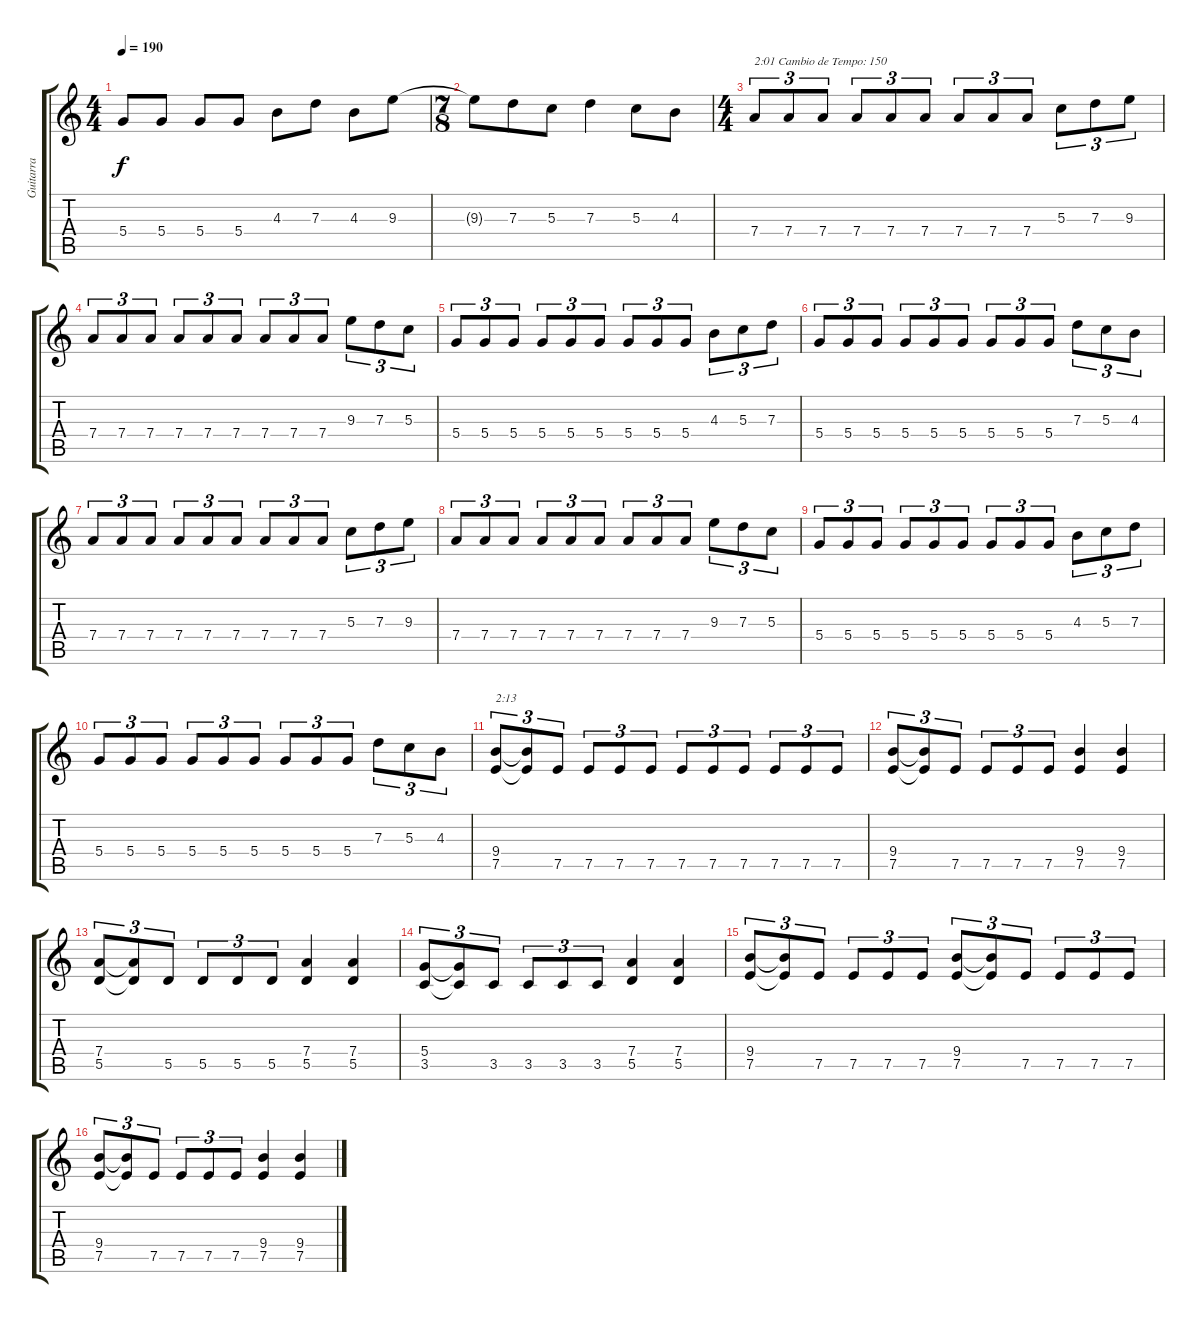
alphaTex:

\track ("Guitarra" "Guitarra") {instrument distortionguitar}
\staff {score tabs}
\tuning (E4 B3 G3 D3 A2 E2) {hide}
\ts (4 4)
\tempo 190
\clef g2
\ks c
5.4{t}.8{dy f} 5.4.8 5.4.8 5.4.8 4.3.8 7.3.8 4.3.8 9.3.8 |
\ts (7 8)
9.3{t}.8 7.3.8 5.3.8 7.3.4 5.3.8 4.3.8 |
\ts (4 4)
7.4.8{tu (3 2) txt "2:01 Cambio de Tempo: 150"} 7.4.8{tu (3 2)} 7.4.8{tu (3 2)} 7.4.8{tu (3 2)} 7.4.8{tu (3 2)} 7.4.8{tu (3 2)} 7.4.8{tu (3 2)} 7.4.8{tu (3 2)} 7.4.8{tu (3 2)} 5.3.8{tu (3 2)} 7.3.8{tu (3 2)} 9.3.8{tu (3 2)} |
7.4.8{tu (3 2)} 7.4.8{tu (3 2)} 7.4.8{tu (3 2)} 7.4.8{tu (3 2)} 7.4.8{tu (3 2)} 7.4.8{tu (3 2)} 7.4.8{tu (3 2)} 7.4.8{tu (3 2)} 7.4.8{tu (3 2)} 9.3.8{tu (3 2)} 7.3.8{tu (3 2)} 5.3.8{tu (3 2)} |
5.4.8{tu (3 2)} 5.4.8{tu (3 2)} 5.4.8{tu (3 2)} 5.4.8{tu (3 2)} 5.4.8{tu (3 2)} 5.4.8{tu (3 2)} 5.4.8{tu (3 2)} 5.4.8{tu (3 2)} 5.4.8{tu (3 2)} 4.3.8{tu (3 2)} 5.3.8{tu (3 2)} 7.3.8{tu (3 2)} |
5.4.8{tu (3 2)} 5.4.8{tu (3 2)} 5.4.8{tu (3 2)} 5.4.8{tu (3 2)} 5.4.8{tu (3 2)} 5.4.8{tu (3 2)} 5.4.8{tu (3 2)} 5.4.8{tu (3 2)} 5.4.8{tu (3 2)} 7.3.8{tu (3 2)} 5.3.8{tu (3 2)} 4.3.8{tu (3 2)} |
7.4.8{tu (3 2)} 7.4.8{tu (3 2)} 7.4.8{tu (3 2)} 7.4.8{tu (3 2)} 7.4.8{tu (3 2)} 7.4.8{tu (3 2)} 7.4.8{tu (3 2)} 7.4.8{tu (3 2)} 7.4.8{tu (3 2)} 5.3.8{tu (3 2)} 7.3.8{tu (3 2)} 9.3.8{tu (3 2)} |
7.4.8{tu (3 2)} 7.4.8{tu (3 2)} 7.4.8{tu (3 2)} 7.4.8{tu (3 2)} 7.4.8{tu (3 2)} 7.4.8{tu (3 2)} 7.4.8{tu (3 2)} 7.4.8{tu (3 2)} 7.4.8{tu (3 2)} 9.3.8{tu (3 2)} 7.3.8{tu (3 2)} 5.3.8{tu (3 2)} |
5.4.8{tu (3 2)} 5.4.8{tu (3 2)} 5.4.8{tu (3 2)} 5.4.8{tu (3 2)} 5.4.8{tu (3 2)} 5.4.8{tu (3 2)} 5.4.8{tu (3 2)} 5.4.8{tu (3 2)} 5.4.8{tu (3 2)} 4.3.8{tu (3 2)} 5.3.8{tu (3 2)} 7.3.8{tu (3 2)} |
5.4.8{tu (3 2)} 5.4.8{tu (3 2)} 5.4.8{tu (3 2)} 5.4.8{tu (3 2)} 5.4.8{tu (3 2)} 5.4.8{tu (3 2)} 5.4.8{tu (3 2)} 5.4.8{tu (3 2)} 5.4.8{tu (3 2)} 7.3.8{tu (3 2)} 5.3.8{tu (3 2)} 4.3.8{tu (3 2)} |
(9.4 7.5).8{tu (3 2) txt "2:13"} (9.4{t} 7.5{t}).8{tu (3 2)} 7.5.8{tu (3 2)} 7.5.8{tu (3 2)} 7.5.8{tu (3 2)} 7.5.8{tu (3 2)} 7.5.8{tu (3 2)} 7.5.8{tu (3 2)} 7.5.8{tu (3 2)} 7.5.8{tu (3 2)} 7.5.8{tu (3 2)} 7.5.8{tu (3 2)} |
(9.4 7.5).8{tu (3 2)} (9.4{t} 7.5{t}).8{tu (3 2)} 7.5.8{tu (3 2)} 7.5.8{tu (3 2)} 7.5.8{tu (3 2)} 7.5.8{tu (3 2)} (9.4 7.5).4 (9.4 7.5).4 |
(7.4 5.5).8{tu (3 2)} (7.4{t} 5.5{t}).8{tu (3 2)} 5.5.8{tu (3 2)} 5.5.8{tu (3 2)} 5.5.8{tu (3 2)} 5.5.8{tu (3 2)} (7.4 5.5).4 (7.4 5.5).4 |
(5.4 3.5).8{tu (3 2)} (5.4{t} 3.5{t}).8{tu (3 2)} 3.5.8{tu (3 2)} 3.5.8{tu (3 2)} 3.5.8{tu (3 2)} 3.5.8{tu (3 2)} (7.4 5.5).4 (7.4 5.5).4 |
(9.4 7.5).8{tu (3 2)} (9.4{t} 7.5{t}).8{tu (3 2)} 7.5.8{tu (3 2)} 7.5.8{tu (3 2)} 7.5.8{tu (3 2)} 7.5.8{tu (3 2)} (9.4 7.5).8{tu (3 2)} (9.4{t} 7.5{t}).8{tu (3 2)} 7.5.8{tu (3 2)} 7.5.8{tu (3 2)} 7.5.8{tu (3 2)} 7.5.8{tu (3 2)} |
(9.4 7.5).8{tu (3 2)} (9.4{t} 7.5{t}).8{tu (3 2)} 7.5.8{tu (3 2)} 7.5.8{tu (3 2)} 7.5.8{tu (3 2)} 7.5.8{tu (3 2)} (9.4 7.5).4 (9.4 7.5).4
